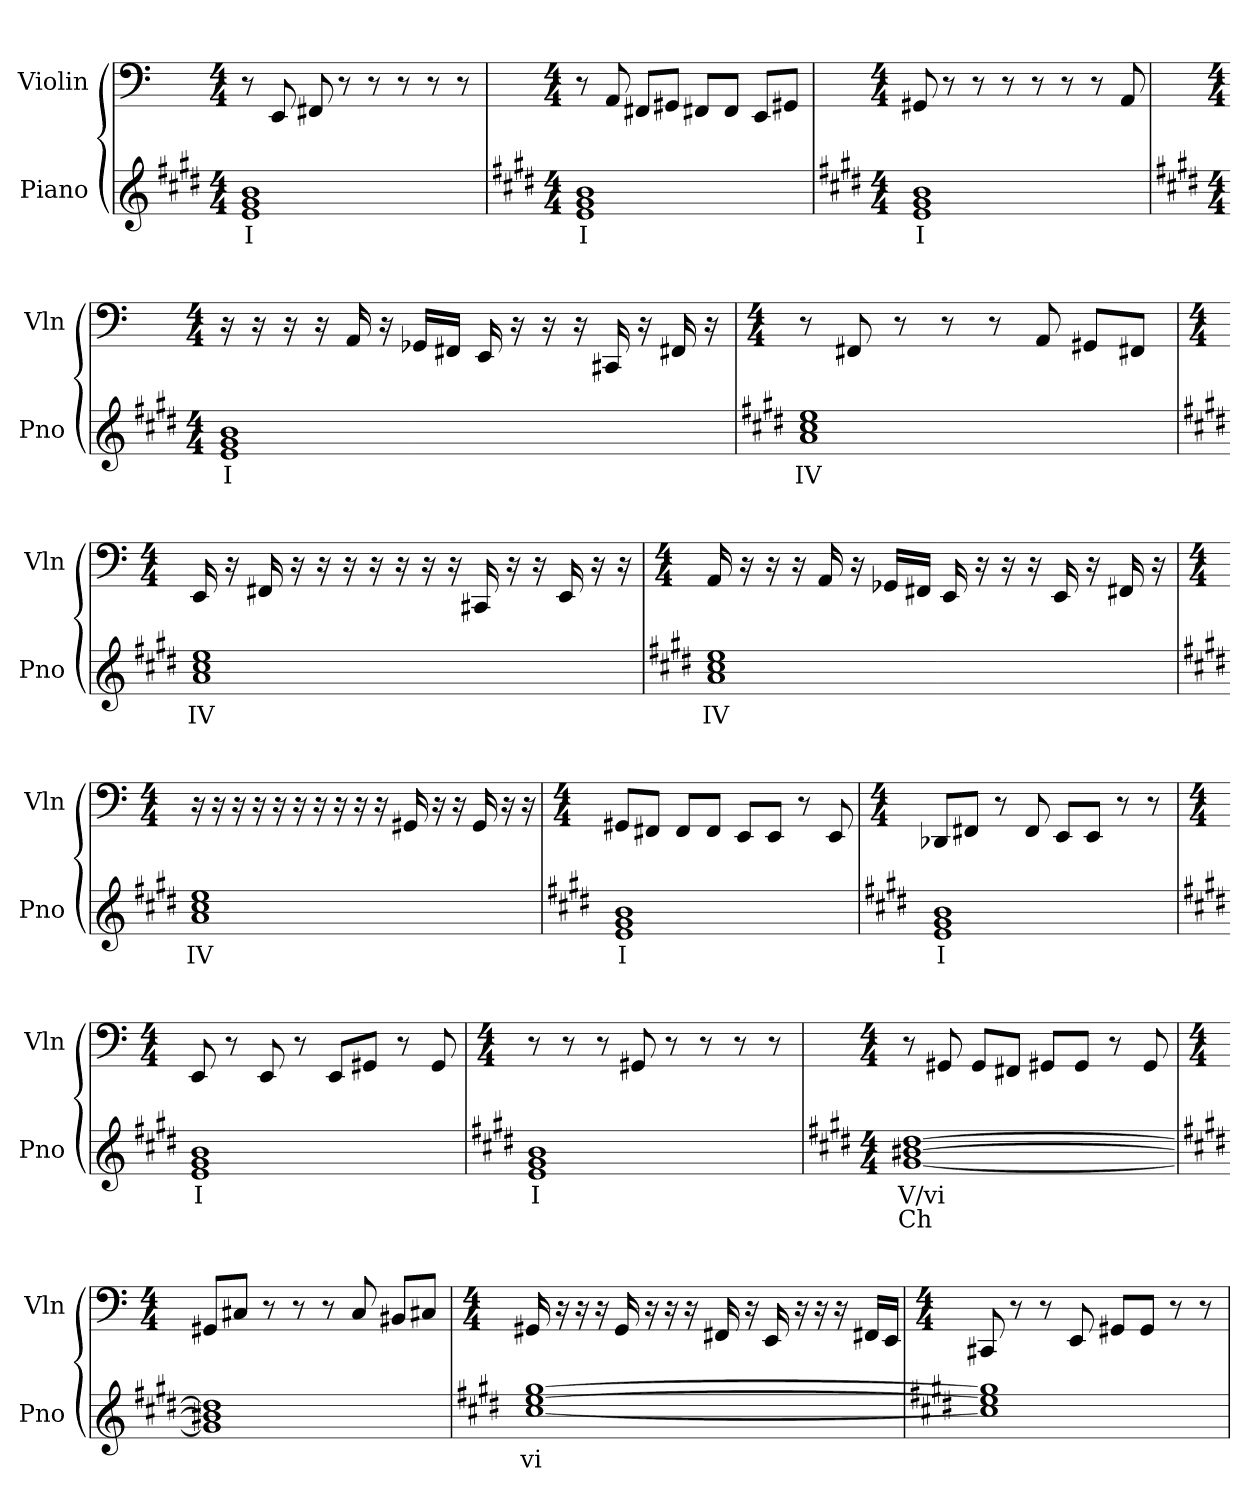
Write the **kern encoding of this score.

**kern	**text	**text	**kern
*part2	*part2	*part2	*part1
*staff2	*staff2	*staff2	*staff1
*I"Piano	*	*	*I"Violin
*I'Pno	*	*	*I'Vln
*k[f#c#g#d#]	*	*	*
*E:	*	*	*
*M4/4	*	*	*M4/4
=	=	=	=
1e 1g# 1b	I	.	8r
.	.	.	8EE
.	.	.	8FF#X
.	.	.	8r
.	.	.	8r
.	.	.	8r
.	.	.	8r
.	.	.	8r
=	=	=	=
*k[f#c#g#d#]	*	*	*
*E:	*	*	*
*M4/4	*	*	*M4/4
1e 1g# 1b	I	.	8r
.	.	.	8AA
.	.	.	8FF#XL
.	.	.	8GG#XJ
.	.	.	8FF#XL
.	.	.	8FF#J
.	.	.	8EEL
.	.	.	8GG#XJ
=	=	=	=
*k[f#c#g#d#]	*	*	*
*E:	*	*	*
*M4/4	*	*	*M4/4
1e 1g# 1b	I	.	8GG#X
.	.	.	8r
.	.	.	8r
.	.	.	8r
.	.	.	8r
.	.	.	8r
.	.	.	8r
.	.	.	8AA
=	=	=	=
*k[f#c#g#d#]	*	*	*
*E:	*	*	*
*M4/4	*	*	*M4/4
1e 1g# 1b	I	.	16r
.	.	.	16r
.	.	.	16r
.	.	.	16r
.	.	.	16AA
.	.	.	16r
.	.	.	16GG-XLL
.	.	.	16FF#XJJ
.	.	.	16EE
.	.	.	16r
.	.	.	16r
.	.	.	16r
.	.	.	16CC#X
.	.	.	16r
.	.	.	16FF#X
.	.	.	16r
=	=	=	=
*k[f#c#g#d#]	*	*	*
*E:	*	*	*
*	*	*	*M4/4
1a 1cc# 1ee	IV	.	8r
.	.	.	8FF#X
.	.	.	8r
.	.	.	8r
.	.	.	8r
.	.	.	8AA
.	.	.	8GG#XL
.	.	.	8FF#XJ
=	=	=	=
*k[f#c#g#d#]	*	*	*
*E:	*	*	*
*	*	*	*M4/4
1a 1cc# 1ee	IV	.	16EE
.	.	.	16r
.	.	.	16FF#X
.	.	.	16r
.	.	.	16r
.	.	.	16r
.	.	.	16r
.	.	.	16r
.	.	.	16r
.	.	.	16r
.	.	.	16CC#X
.	.	.	16r
.	.	.	16r
.	.	.	16EE
.	.	.	16r
.	.	.	16r
=	=	=	=
*k[f#c#g#d#]	*	*	*
*E:	*	*	*
*	*	*	*M4/4
1a 1cc# 1ee	IV	.	16AA
.	.	.	16r
.	.	.	16r
.	.	.	16r
.	.	.	16AA
.	.	.	16r
.	.	.	16GG-XLL
.	.	.	16FF#XJJ
.	.	.	16EE
.	.	.	16r
.	.	.	16r
.	.	.	16r
.	.	.	16EE
.	.	.	16r
.	.	.	16FF#X
.	.	.	16r
=	=	=	=
*k[f#c#g#d#]	*	*	*
*E:	*	*	*
*	*	*	*M4/4
1a 1cc# 1ee	IV	.	16r
.	.	.	16r
.	.	.	16r
.	.	.	16r
.	.	.	16r
.	.	.	16r
.	.	.	16r
.	.	.	16r
.	.	.	16r
.	.	.	16r
.	.	.	16GG#X
.	.	.	16r
.	.	.	16r
.	.	.	16GG#
.	.	.	16r
.	.	.	16r
=	=	=	=
*k[f#c#g#d#]	*	*	*
*E:	*	*	*
*	*	*	*M4/4
1e 1g# 1b	I	.	8GG#XL
.	.	.	8FF#XJ
.	.	.	8FF#L
.	.	.	8FF#J
.	.	.	8EEL
.	.	.	8EEJ
.	.	.	8r
.	.	.	8EE
=	=	=	=
*k[f#c#g#d#]	*	*	*
*E:	*	*	*
*	*	*	*M4/4
1e 1g# 1b	I	.	8DD-XL
.	.	.	8FF#XJ
.	.	.	8r
.	.	.	8FF#
.	.	.	8EEL
.	.	.	8EEJ
.	.	.	8r
.	.	.	8r
=	=	=	=
*k[f#c#g#d#]	*	*	*
*E:	*	*	*
*	*	*	*M4/4
1e 1g# 1b	I	.	8EE
.	.	.	8r
.	.	.	8EE
.	.	.	8r
.	.	.	8EEL
.	.	.	8GG#XJ
.	.	.	8r
.	.	.	8GG#
=	=	=	=
*k[f#c#g#d#]	*	*	*
*E:	*	*	*
*	*	*	*M4/4
1e 1g# 1b	I	.	8r
.	.	.	8r
.	.	.	8r
.	.	.	8GG#X
.	.	.	8r
.	.	.	8r
.	.	.	8r
.	.	.	8r
=	=	=	=
*k[f#c#g#d#]	*	*	*
*E:	*	*	*
*M4/4	*	*	*M4/4
[1g# [1b#X [1dd#	V/vi	Ch	8r
.	.	.	8GG#X
.	.	.	8GG#L
.	.	.	8FF#XJ
.	.	.	8GG#XL
.	.	.	8GG#J
.	.	.	8r
.	.	.	8GG#
=	=	=	=
*k[f#c#g#d#]	*	*	*
*E:	*	*	*
*	*	*	*M4/4
1g#] 1b#X] 1dd#]	.	.	8GG#XL
.	.	.	8C#XJ
.	.	.	8r
.	.	.	8r
.	.	.	8r
.	.	.	8C#
.	.	.	8BB#XL
.	.	.	8C#XJ
=	=	=	=
*k[f#c#g#d#]	*	*	*
*E:	*	*	*
*	*	*	*M4/4
[1cc# [1ee [1gg#	vi	.	16GG#X
.	.	.	16r
.	.	.	16r
.	.	.	16r
.	.	.	16GG#
.	.	.	16r
.	.	.	16r
.	.	.	16r
.	.	.	16FF#X
.	.	.	16r
.	.	.	16EE
.	.	.	16r
.	.	.	16r
.	.	.	16r
.	.	.	16FF#XLL
.	.	.	16EEJJ
=	=	=	=
*k[f#c#g#d#]	*	*	*
*E:	*	*	*
*	*	*	*M4/4
1cc#] 1ee] 1gg#]	.	.	8CC#X
.	.	.	8r
.	.	.	8r
.	.	.	8EE
.	.	.	8GG#XL
.	.	.	8GG#J
.	.	.	8r
.	.	.	8r
=	=	=	=
*-	*-	*-	*-
